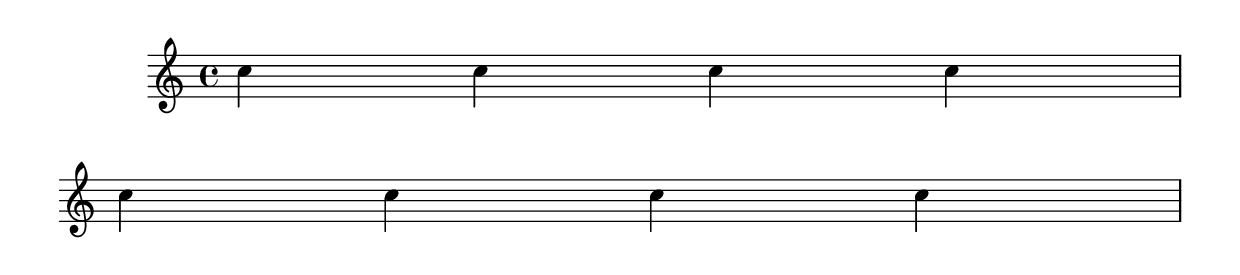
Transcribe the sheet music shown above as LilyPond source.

%% Do not edit this file; it is automatically
%% generated from LSR http://lsr.dsi.unimi.it
%% This file is in the public domain.
\version "2.13.16"

\header {
  lsrtags = "rhythms, contexts-and-engravers"

%% Translation of GIT committish: 5a7301fc350ffc3ab5bd3a2084c91666c9e9a549
  texidoces = "

Se pueden eliminar completamente los números de compás quitando el
grabador @code{Bar_number_engraver} del contexto de @code{Score}.

"

  doctitlees = "Suprimir los números de compás de toda la partitura"



%% Translation of GIT committish: 0a868be38a775ecb1ef935b079000cebbc64de40
  texidocde = "
Taktnummern können vollkommen aus den Noten entfernt werden, indem
man den @code{Bar_number_engraver} aus dem @code{Score}-Kontext
entfernt.

"
  doctitlede = "Entfernung von Taktnummern in einer Partitur"



%% Translation of GIT committish: 374d57cf9b68ddf32a95409ce08ba75816900f6b
  texidocfr = "
Désactiver le graveur concerné --- @code{Bar_number_engraver} ---
donnera une partition  --- contexte @code{Score} --- sans numéros de
mesure.

"
  doctitlefr = "Supprimer les numéros de mesure d'une partition"


  texidoc = "
Bar numbers can be removed entirely by removing the
@code{Bar_number_engraver} from the @code{Score} context.

"
  doctitle = "Removing bar numbers from a score"
} % begin verbatim

\layout {
  \context {
    \Score
    \remove "Bar_number_engraver"
  }
}

\relative c'' {
  c4 c c c \break
  c4 c c c
}

